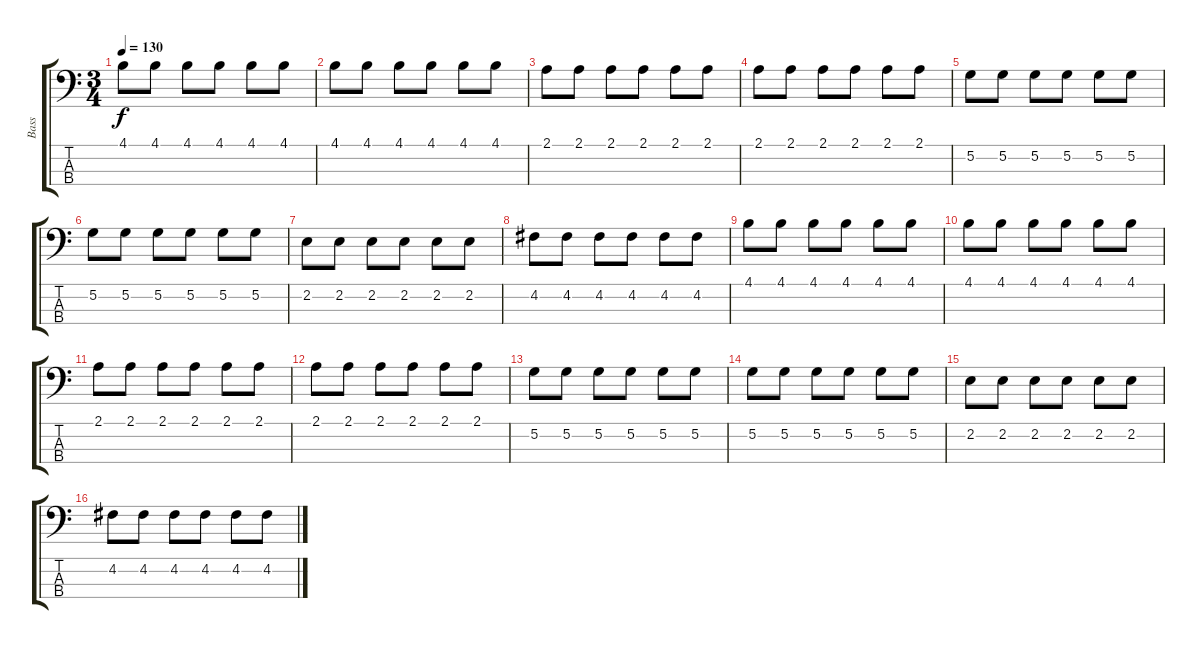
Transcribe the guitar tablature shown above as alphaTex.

\track ("Bass" "Bass") {instrument electricbassfinger}
\staff {score tabs}
\tuning (G2 D2 A1 E1) {hide}
\ts (3 4)
\tempo 130
\clef f4
\ks c
4.1.8{dy f} 4.1.8 4.1.8 4.1.8 4.1.8 4.1.8 |
4.1.8 4.1.8 4.1.8 4.1.8 4.1.8 4.1.8 |
2.1.8 2.1.8 2.1.8 2.1.8 2.1.8 2.1.8 |
2.1.8 2.1.8 2.1.8 2.1.8 2.1.8 2.1.8 |
5.2.8 5.2.8 5.2.8 5.2.8 5.2.8 5.2.8 |
5.2.8 5.2.8 5.2.8 5.2.8 5.2.8 5.2.8 |
2.2.8 2.2.8 2.2.8 2.2.8 2.2.8 2.2.8 |
4.2.8 4.2.8 4.2.8 4.2.8 4.2.8 4.2.8 |
4.1.8 4.1.8 4.1.8 4.1.8 4.1.8 4.1.8 |
4.1.8 4.1.8 4.1.8 4.1.8 4.1.8 4.1.8 |
2.1.8 2.1.8 2.1.8 2.1.8 2.1.8 2.1.8 |
2.1.8 2.1.8 2.1.8 2.1.8 2.1.8 2.1.8 |
5.2.8 5.2.8 5.2.8 5.2.8 5.2.8 5.2.8 |
5.2.8 5.2.8 5.2.8 5.2.8 5.2.8 5.2.8 |
2.2.8 2.2.8 2.2.8 2.2.8 2.2.8 2.2.8 |
4.2.8 4.2.8 4.2.8 4.2.8 4.2.8 4.2.8
